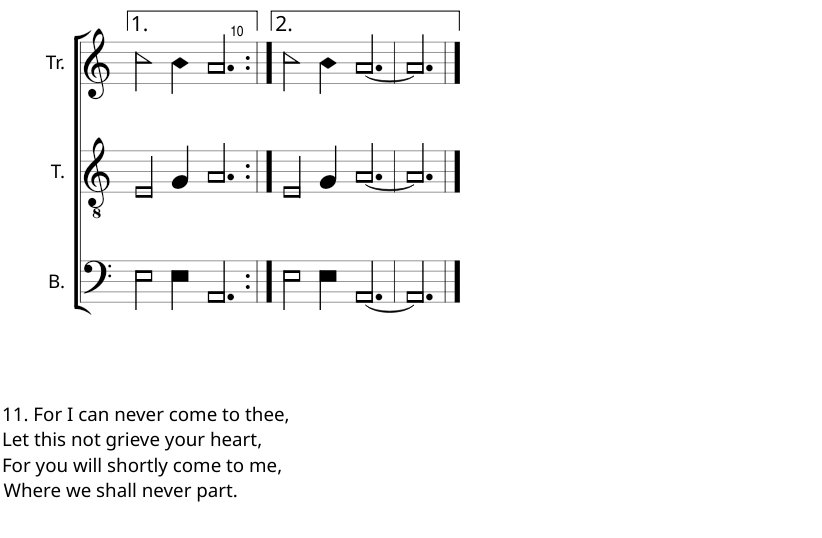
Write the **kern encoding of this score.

**kern	**kern	**kern
*part3	*part2	*part1
*staff3	*staff2	*staff1
*I"B.	*I"T.	*I"Tr.
*I'B.	*I'T.	*I'Tr.
!!LO:PB:g=z
*clefF4	*clefGv2	*clefG2
*k[]	*k[]	*k[]
*M6/4	*M6/4	*M6/4
=9	=9	=9
2E!\	2E!/	2cc!\
4E!\	4G!/	4b!\
2.AA!/	2.A!/	2.a!/
=10:|!	=10:|!	=10:|!
2E!\	2E!/	2cc!\
4E!\	4G!/	4b!\
!LO:TX:b:t=11. For I can never come to thee,	!	!
!LO:TX:b:t=Let this not grieve your heart,	!	!
!LO:TX:b:t=For you will shortly come to me,	!	!
!LO:TX:b:t=Where we shall never part.	!	!
[2.AA!/	[2.A!/	[2.a!/
=11	=11	=11
2.AA!/]	2.A!/]	2.a!/]
==	==	==
*-	*-	*-
